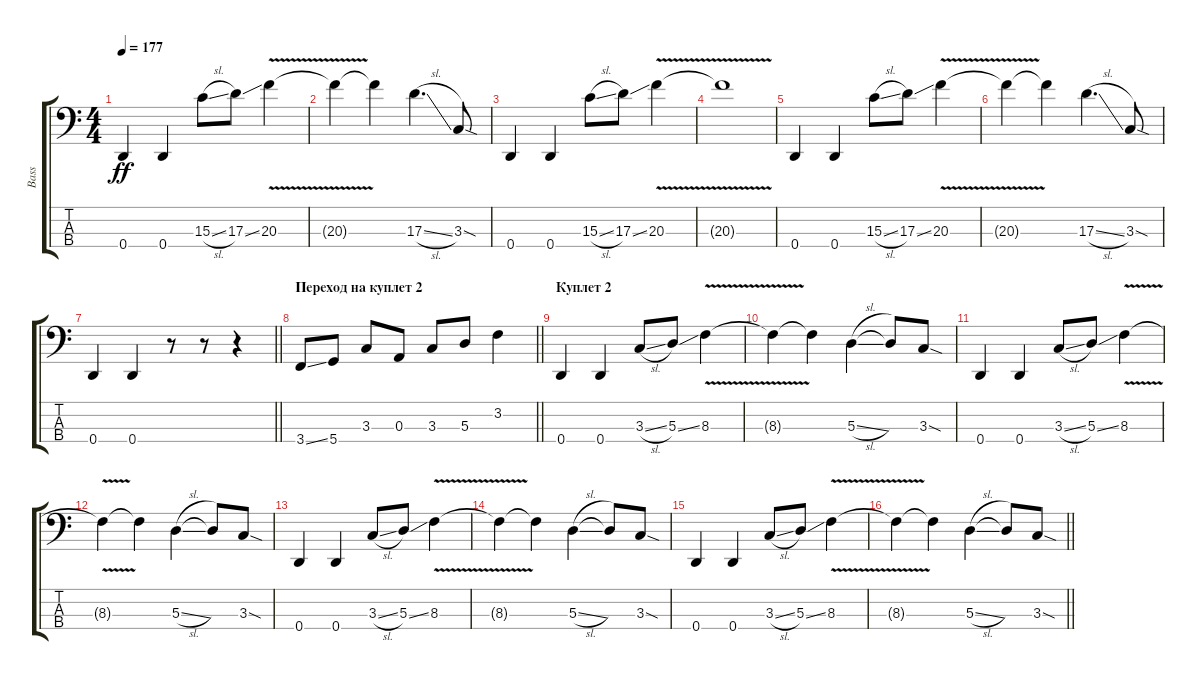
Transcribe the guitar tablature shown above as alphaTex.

\track ("Bass" "Bass") {instrument synthbass2}
\staff {score tabs}
\tuning (G2 D2 A1 D1) {hide}
\ts (4 4)
\tempo 177
\clef f4
\ks c
0.4.4{dy ff} 0.4.4 15.3{sl}.8 17.3{ss}.8 20.3{v}.4 |
20.3{t}.4 20.3{t}.4 17.3{sl}.4{d} 3.3{sod}.8 |
0.4.4 0.4.4 15.3{sl}.8 17.3{ss}.8 20.3{v}.4 |
20.3{t}.1 |
0.4.4 0.4.4 15.3{sl}.8 17.3{ss}.8 20.3{v}.4 |
20.3{t}.4 20.3{t}.4 17.3{sl}.4{d} 3.3{sod}.8 |
\barLineRight lightlight
0.4.4 0.4.4 r.8 r.8 r.4 |
\section ("" "Переход на куплет 2")
\barLineRight lightlight
3.4{ss}.8 5.4.8 3.3.8 0.3.8 3.3.8 5.3.8 3.2.4 |
\section ("" "Куплет 2")
0.4.4 0.4.4 3.3{sl}.8 5.3{ss}.8 8.3{v}.4 |
8.3{t}.4 8.3{t}.4 5.3{sl}.4 5.3{t}.8 3.3{sod}.8 |
0.4.4 0.4.4 3.3{sl}.8 5.3{ss}.8 8.3{v}.4 |
8.3{t}.4 8.3{t}.4 5.3{sl}.4 5.3{t}.8 3.3{sod}.8 |
0.4.4 0.4.4 3.3{sl}.8 5.3{ss}.8 8.3{v}.4 |
8.3{t}.4 8.3{t}.4 5.3{sl}.4 5.3{t}.8 3.3{sod}.8 |
0.4.4 0.4.4 3.3{sl}.8 5.3{ss}.8 8.3{v}.4 |
\barLineRight lightlight
8.3{t}.4 8.3{t}.4 5.3{sl}.4 5.3{t}.8 3.3{sod}.8
